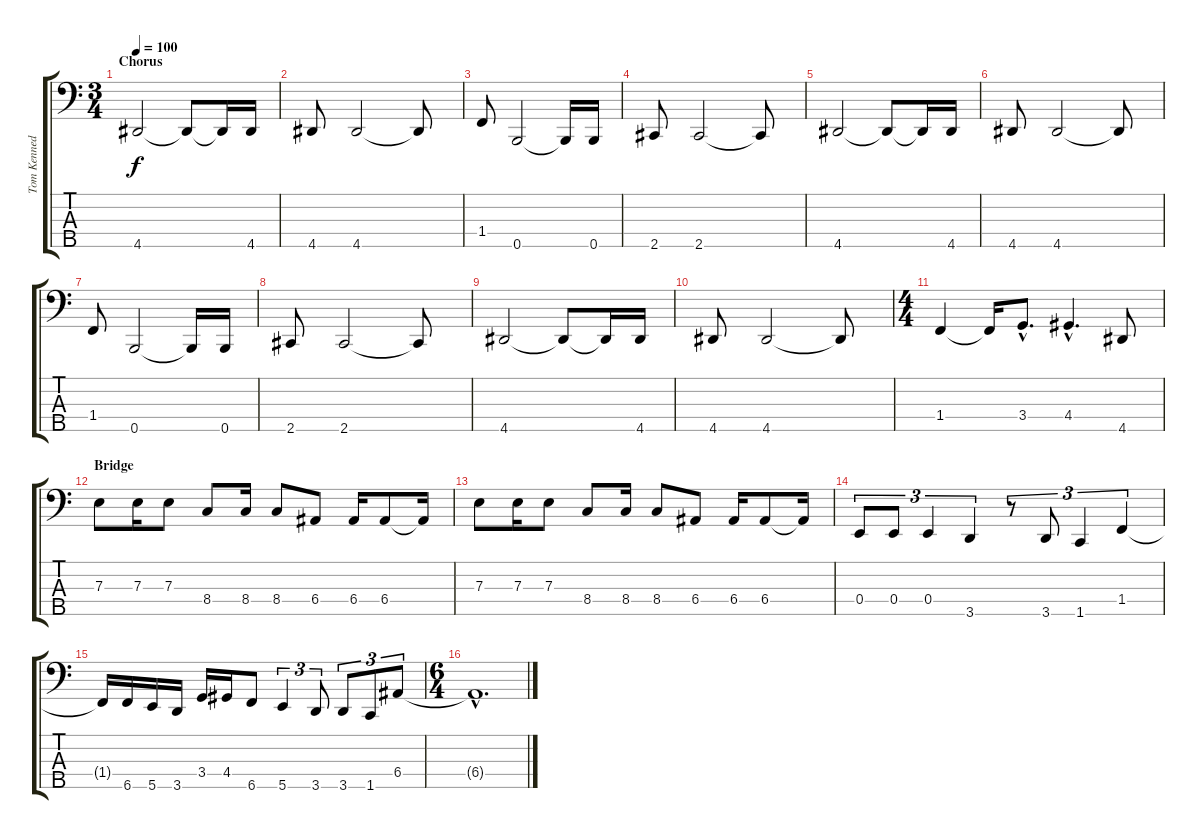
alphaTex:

\track ("Tom Kennedy" "Tom Kenned") {instrument fretlessbass}
\staff {score tabs}
\tuning (G2 D2 A1 E1 B0) {hide}
\ts (3 4)
\section ("" "Chorus")
\tempo 100
\clef f4
\ks c
4.5.2{dy f} 4.5{t}.8 4.5{t}.16 4.5.16 |
4.5.8 4.5.2 4.5{t}.8 |
1.4.8 0.5.2 0.5{t}.16 0.5.16 |
2.5.8 2.5.2 2.5{t}.8 |
4.5.2 4.5{t}.8 4.5{t}.16 4.5.16 |
4.5.8 4.5.2 4.5{t}.8 |
1.4.8 0.5.2 0.5{t}.16 0.5.16 |
2.5.8 2.5.2 2.5{t}.8 |
4.5.2 4.5{t}.8 4.5{t}.16 4.5.16 |
4.5.8 4.5.2 4.5{t}.8 |
\ts (4 4)
1.4.4 1.4{t}.16 3.4{hac}.8{d} 4.4{hac}.4{d} 4.5.8 |
\section ("" "Bridge")
7.3.8 7.3.16 7.3.8 8.4.8 8.4.16 8.4.8 6.4.8 6.4.16 6.4.8 6.4{t}.16 |
7.3.8 7.3.16 7.3.8 8.4.8 8.4.16 8.4.8 6.4.8 6.4.16 6.4.8 6.4{t}.16 |
0.4.8{tu (3 2)} 0.4.8{tu (3 2)} 0.4.4{tu (3 2)} 3.5.4{tu (3 2)} r.8{tu (3 2)} 3.5.8{tu (3 2)} 1.5.4{tu (3 2)} 1.4.4{tu (3 2)} |
1.4{t}.16 6.5.16 5.5.16 3.5.16 3.4.16 4.4.16 6.5.8 5.5.4{tu (3 2)} 3.5.8{tu (3 2)} 3.5.8{tu (3 2)} 1.5.8{tu (3 2)} 6.4.8{tu (3 2)} |
\ts (6 4)
6.4{hac t}.1{d}
